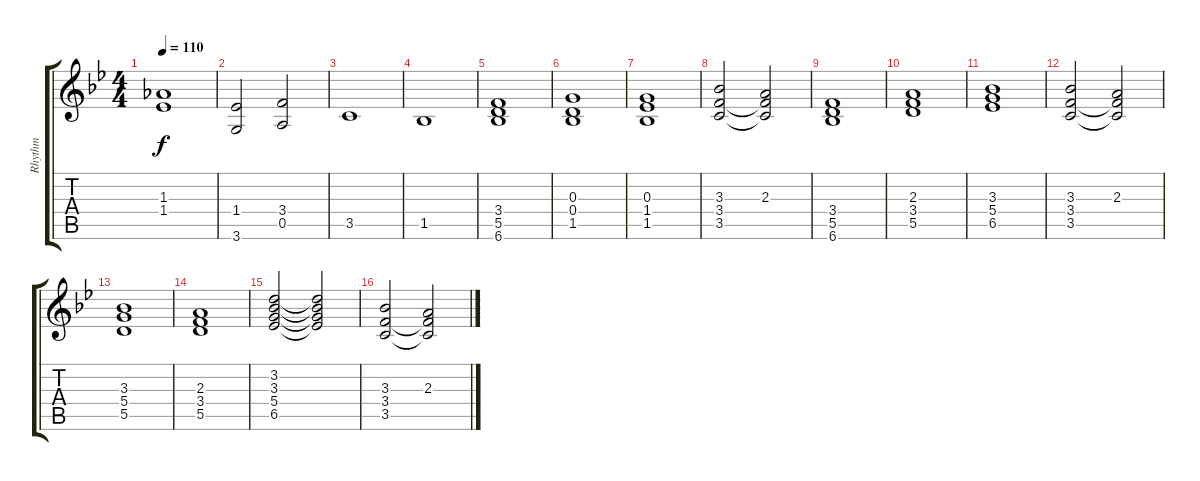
\track ("Rhythm" "Rhythm") {instrument acousticguitarsteel}
\staff {score tabs}
\tuning (E4 B3 G3 D3 A2 E2) {hide}
\ts (4 4)
\tempo 110
\clef g2
\ks bb
(1.3 1.4).1{dy f} |
(1.4 3.6).2 (3.4 0.5).2 |
3.5.1 |
1.5.1 |
(3.4 5.5 6.6).1 |
(0.3 0.4 1.5).1 |
(0.3 1.4 1.5).1 |
(3.3 3.4 3.5).2 (2.3 3.4{t} 3.5{t}).2 |
(3.4 5.5 6.6).1 |
(2.3 3.4 5.5).1 |
(3.3 5.4 6.5).1 |
(3.3 3.4 3.5).2 (2.3 3.4{t} 3.5{t}).2 |
(3.3 5.4 5.5).1 |
(2.3 3.4 5.5).1 |
(3.2 3.3 5.4 6.5).2 (3.2{t} 3.3{t} 5.4{t} 6.5{t}).2 |
(3.3 3.4 3.5).2 (2.3 3.4{t} 3.5{t}).2
